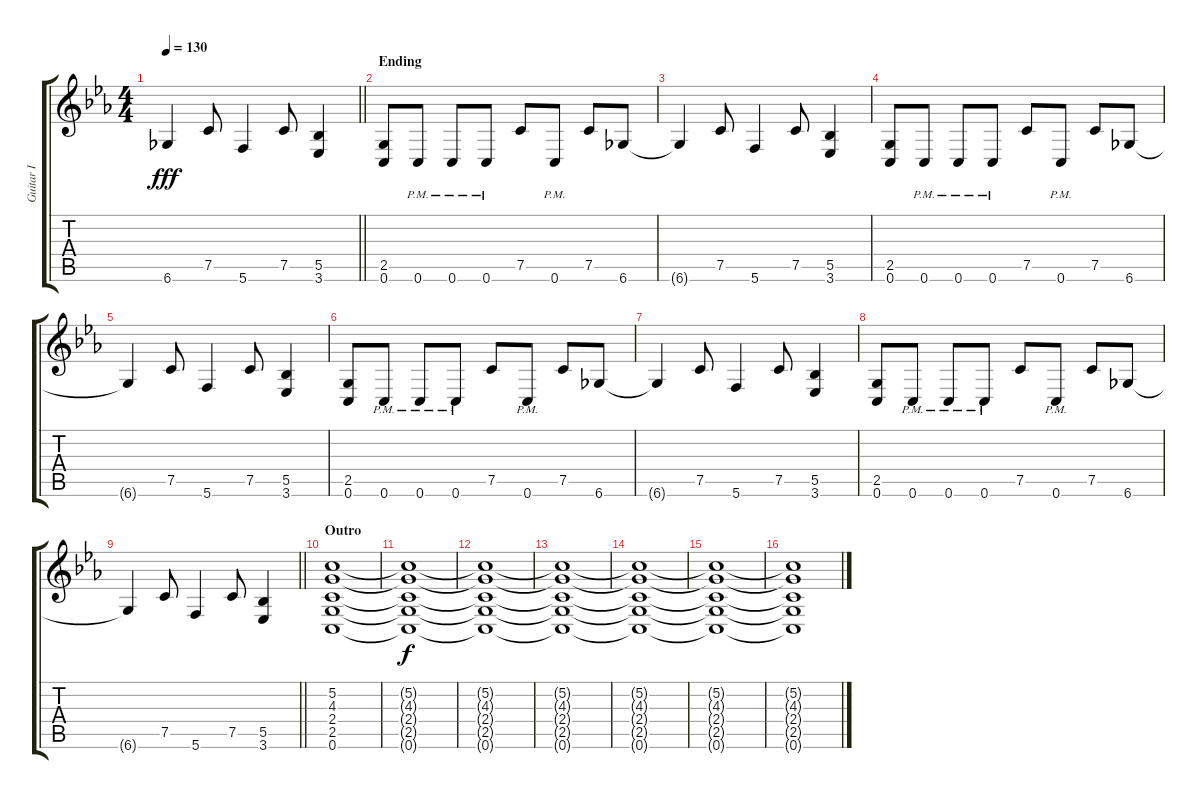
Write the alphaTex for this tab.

\track ("Guitar I" "Guitar I") {instrument distortionguitar}
\staff {score tabs}
\tuning (C4 G3 Eb3 Bb2 F2 C2) {hide}
\ts (4 4)
\tempo 130
\clef g2
\barLineRight lightlight
\ks cminor
6.6{t}.4{dy fff} 7.5.8 5.6.4 7.5.8 (5.5 3.6).4 |
\section ("" "Ending")
(2.5 0.6).8 0.6{pm}.8 0.6{pm}.8 0.6{pm}.8 7.5.8 0.6{pm}.8 7.5.8 6.6.8 |
6.6{t}.4 7.5.8 5.6.4 7.5.8 (5.5 3.6).4 |
(2.5 0.6).8 0.6{pm}.8 0.6{pm}.8 0.6{pm}.8 7.5.8 0.6{pm}.8 7.5.8 6.6.8 |
6.6{t}.4 7.5.8 5.6.4 7.5.8 (5.5 3.6).4 |
(2.5 0.6).8 0.6{pm}.8 0.6{pm}.8 0.6{pm}.8 7.5.8 0.6{pm}.8 7.5.8 6.6.8 |
6.6{t}.4 7.5.8 5.6.4 7.5.8 (5.5 3.6).4 |
(2.5 0.6).8 0.6{pm}.8 0.6{pm}.8 0.6{pm}.8 7.5.8 0.6{pm}.8 7.5.8 6.6.8 |
\barLineRight lightlight
6.6{t}.4 7.5.8 5.6.4 7.5.8 (5.5 3.6).4 |
\section ("" "Outro")
(5.2 4.3 2.4 2.5 0.6).1 |
(5.2{t} 4.3{t} 2.4{t} 2.5{t} 0.6{t}).1{dy f} |
(5.2{t} 4.3{t} 2.4{t} 2.5{t} 0.6{t}).1{volume 5} |
(5.2{t} 4.3{t} 2.4{t} 2.5{t} 0.6{t}).1 |
(5.2{t} 4.3{t} 2.4{t} 2.5{t} 0.6{t}).1 |
(5.2{t} 4.3{t} 2.4{t} 2.5{t} 0.6{t}).1 |
(5.2{t} 4.3{t} 2.4{t} 2.5{t} 0.6{t}).1
